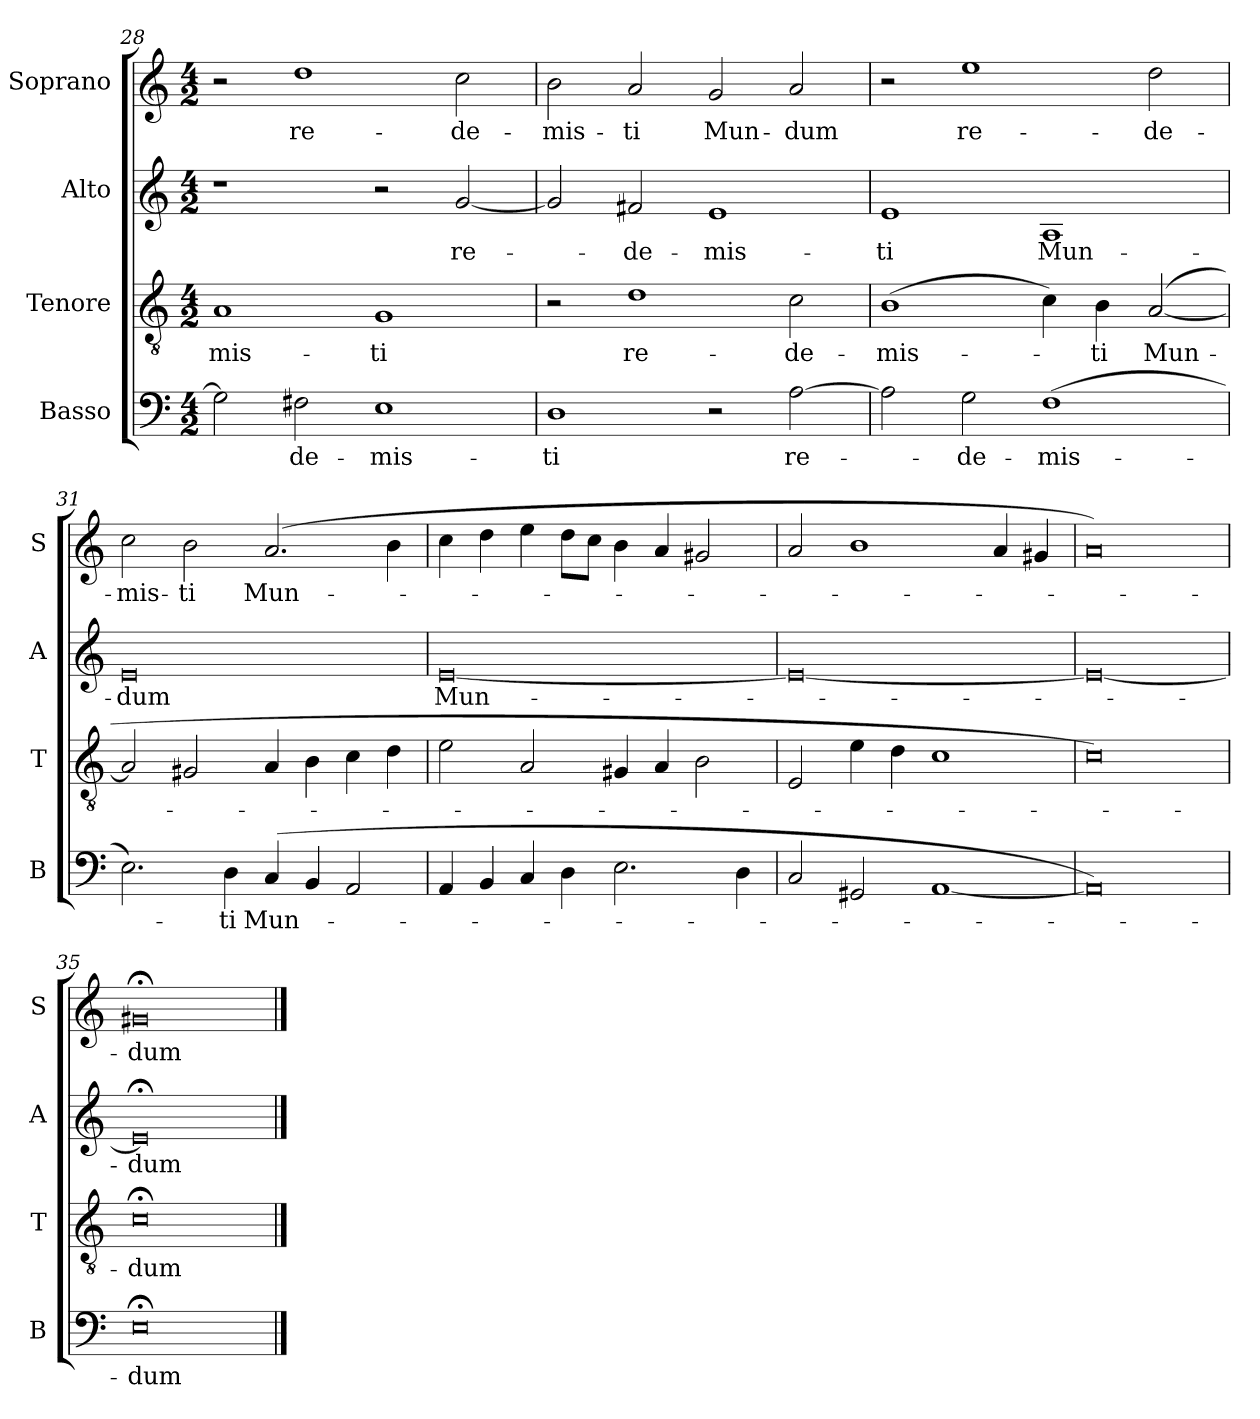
**kern	**text	**kern	**text	**kern	**text	**kern	**text
*part4	*part4	*part3	*part3	*part2	*part2	*part1	*part1
*staff4	*staff4	*staff3	*staff3	*staff2	*staff2	*staff1	*staff1
*I"Basso	*	*I"Tenore	*	*I"Alto	*	*I"Soprano	*
*I'B	*	*I'T	*	*I'A	*	*I'S	*
*clefF4	*	*clefGv2	*	*clefG2	*	*clefG2	*
*k[]	*	*k[]	*	*k[]	*	*k[]	*
*M4/2	*	*M4/2	*	*M4/2	*	*M4/2	*
=28	=28	=28	=28	=28	=28	=28	=28
!	!	!	!LO:LY:b	!	!	!	!
2G\]	.	1A	-mis-	1r	.	2r	.
!	!LO:LY:b	!	!	!	!	!	!LO:LY:b
2F#X\	-de-	.	.	.	.	1dd	re-
!	!LO:LY:b	!	!LO:LY:b	!	!	!	!
1E	-mis-	1G	-ti	2r	.	.	.
!	!	!	!	!	!LO:LY:b	!	!LO:LY:b
.	.	.	.	[2g/	re-	2cc\	-de-
=29	=29	=29	=29	=29	=29	=29	=29
!	!LO:LY:b	!	!	!	!	!	!LO:LY:b
1D	-ti	2r	.	2g/]	.	2b\	-mis-
!	!	!	!LO:LY:b	!	!LO:LY:b	!	!LO:LY:b
.	.	1d	re-	2f#X/	-de-	2a/	-ti
!	!	!	!	!	!LO:LY:b	!	!LO:LY:b
2r	.	.	.	1e	-mis-	2g/	Mun-
!	!LO:LY:b	!	!LO:LY:b	!	!	!	!LO:LY:b
[2A\	re-	2c\	-de-	.	.	2a/	-dum
=30	=30	=30	=30	=30	=30	=30	=30
!	!	!	!LO:LY:b	!	!LO:LY:b	!	!
2A\]	.	(1B	-mis-	1e	-ti	2r	.
!	!LO:LY:b	!	!	!	!	!	!LO:LY:b
2G\	-de-	.	.	.	.	1ee	re-
!	!LO:LY:b	!	!	!	!LO:LY:b	!	!
(1F	-mis-	4c\)	.	1A	Mun-	.	.
!	!	!	!LO:LY:b	!	!	!	!
.	.	4B\	-ti	.	.	.	.
!	!	!	!LO:LY:b	!	!	!	!LO:LY:b
.	.	([2A/	Mun-	.	.	2dd\	-de-
!!LO:PB:g=z
=31	=31	=31	=31	=31	=31	=31	=31
!	!	!	!	!	!LO:LY:b	!	!LO:LY:b
2.E\)	.	2A/]	.	0e	-dum	2cc\	-mis-
!	!	!	!	!	!	!	!LO:LY:b
.	.	2G#X/	.	.	.	2b\	-ti
!	!LO:LY:b	!	!	!	!	!	!
4D\	-ti	.	.	.	.	.	.
!	!LO:LY:b	!	!	!	!	!	!LO:LY:b
(4C/	Mun-	4A/	.	.	.	(2.a/	Mun-
4BB/	.	4B\	.	.	.	.	.
2AA/	.	4c\	.	.	.	.	.
.	.	4d\	.	.	.	4b\	.
=32	=32	=32	=32	=32	=32	=32	=32
!	!	!	!	!	!LO:LY:b	!	!
4AA/	.	2e\	.	[0e	Mun-	4cc\	.
4BB/	.	.	.	.	.	4dd\	.
4C/	.	2A/	.	.	.	4ee\	.
4D\	.	.	.	.	.	8dd\L	.
.	.	.	.	.	.	8cc\J	.
2.E\	.	4G#X/	.	.	.	4b\	.
.	.	4A/	.	.	.	4a/	.
.	.	2B\	.	.	.	2g#X/	.
4D\	.	.	.	.	.	.	.
=33	=33	=33	=33	=33	=33	=33	=33
2C/	.	2E/	.	0e_	.	2a/	.
2GG#X/	.	4e\	.	.	.	1b	.
.	.	4d\	.	.	.	.	.
[1AA	.	1c	.	.	.	.	.
.	.	.	.	.	.	4a/	.
.	.	.	.	.	.	4g#X/	.
=34	=34	=34	=34	=34	=34	=34	=34
0AA])	.	0c)	.	0e_	.	0a)	.
=35	=35	=35	=35	=35	=35	=35	=35
!	!LO:LY:b	!	!LO:LY:b	!	!LO:LY:b	!	!LO:LY:b
0E;<	-dum	0c;<	-dum	0e;<]	-dum	0g#X;<	-dum
==	==	==	==	==	==	==	==
*-	*-	*-	*-	*-	*-	*-	*-
